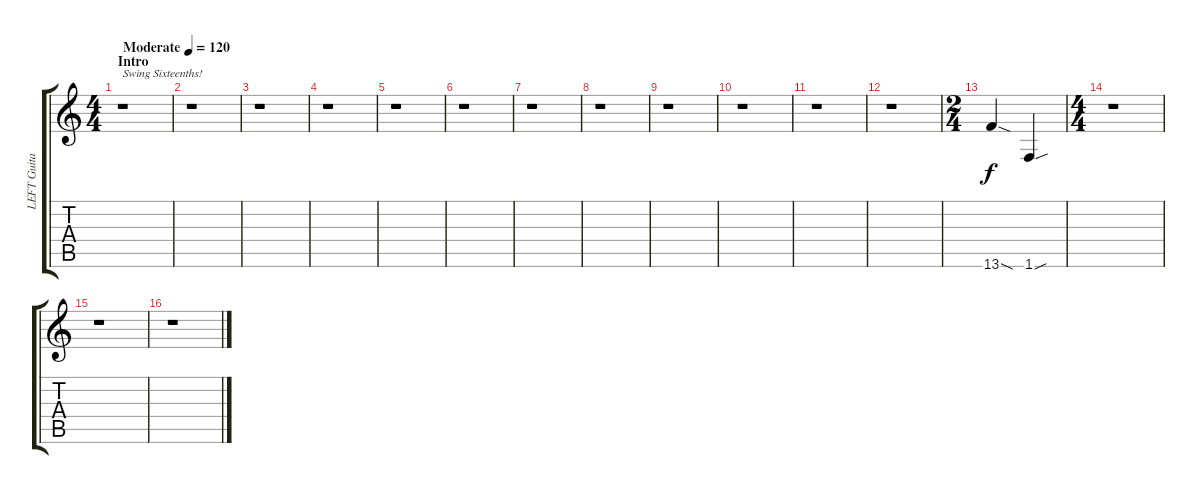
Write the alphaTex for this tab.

\track ("LEFT Guitar" "LEFT Guita") {instrument overdrivenguitar}
\staff {score tabs}
\tuning (E4 B3 G3 D3 A2 E2) {hide}
\ts (4 4)
\section ("" "Intro")
\tempo (120 "Moderate")
\clef g2
\ks c
r.1{txt "Swing Sixteenths!" dy f instrument overdrivenguitar} |
r.1 |
r.1 |
r.1 |
r.1 |
r.1 |
r.1 |
r.1 |
r.1 |
r.1 |
r.1 |
r.1 |
\ts (2 4)
13.6{sod}.4 1.6{sou}.4 |
\ts (4 4)
r.1 |
r.1 |
r.1
